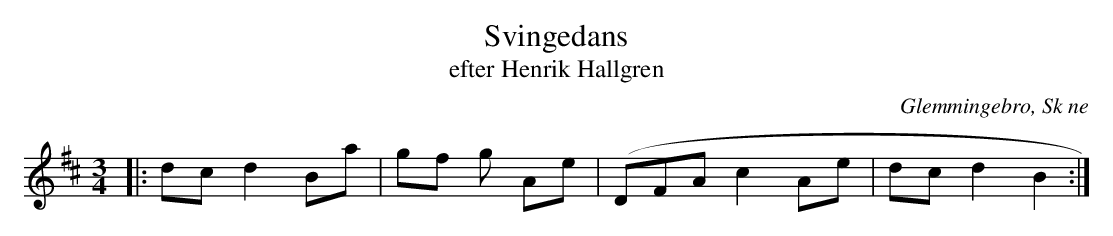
X:1
T:Svingedans
T:efter Henrik Hallgren
O:Glemmingebro, Sk ne
M:3/4
L:1/8
K:D
|: dc d2 Ba | gf g Ae | 3(DFA c2 Ae | dc d2 B2 :|
